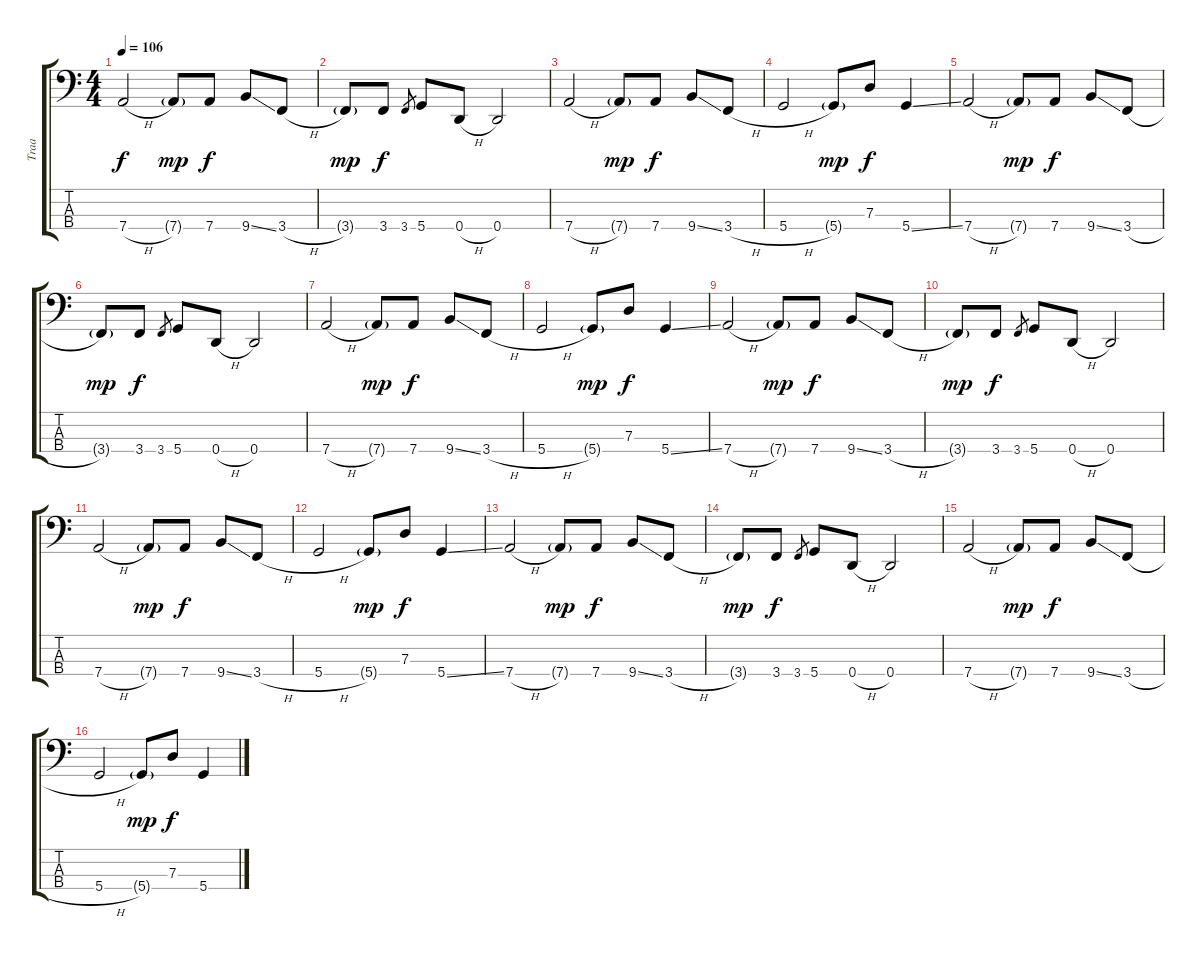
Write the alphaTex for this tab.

\track ("Traa" "Traa") {instrument electricbassfinger}
\staff {score tabs}
\tuning (F2 C2 G1 D1) {hide}
\ts (4 4)
\tempo 106
\clef f4
\ks c
7.4{h}.2{dy f} 7.4{g}.8{dy mp} 7.4.8{dy f} 9.4{ss}.8 3.4{h}.8 |
3.4{g}.8{dy mp} 3.4.8{dy f} 3.4.8{gr} 5.4.8 0.4{h}.8 0.4.2 |
7.4{h}.2 7.4{g}.8{dy mp} 7.4.8{dy f} 9.4{ss}.8 3.4{h}.8 |
5.4{h}.2 5.4{g}.8{dy mp} 7.3.8{dy f} 5.4{ss}.4 |
7.4{h}.2 7.4{g}.8{dy mp} 7.4.8{dy f} 9.4{ss}.8 3.4{h}.8 |
3.4{g}.8{dy mp} 3.4.8{dy f} 3.4.8{gr} 5.4.8 0.4{h}.8 0.4.2 |
7.4{h}.2 7.4{g}.8{dy mp} 7.4.8{dy f} 9.4{ss}.8 3.4{h}.8 |
5.4{h}.2 5.4{g}.8{dy mp} 7.3.8{dy f} 5.4{ss}.4 |
7.4{h}.2 7.4{g}.8{dy mp} 7.4.8{dy f} 9.4{ss}.8 3.4{h}.8 |
3.4{g}.8{dy mp} 3.4.8{dy f} 3.4.8{gr} 5.4.8 0.4{h}.8 0.4.2 |
7.4{h}.2 7.4{g}.8{dy mp} 7.4.8{dy f} 9.4{ss}.8 3.4{h}.8 |
5.4{h}.2 5.4{g}.8{dy mp} 7.3.8{dy f} 5.4{ss}.4 |
7.4{h}.2 7.4{g}.8{dy mp} 7.4.8{dy f} 9.4{ss}.8 3.4{h}.8 |
3.4{g}.8{dy mp} 3.4.8{dy f} 3.4.8{gr} 5.4.8 0.4{h}.8 0.4.2 |
7.4{h}.2 7.4{g}.8{dy mp} 7.4.8{dy f} 9.4{ss}.8 3.4{h}.8 |
5.4{h}.2 5.4{g}.8{dy mp} 7.3.8{dy f} 5.4{ss}.4
